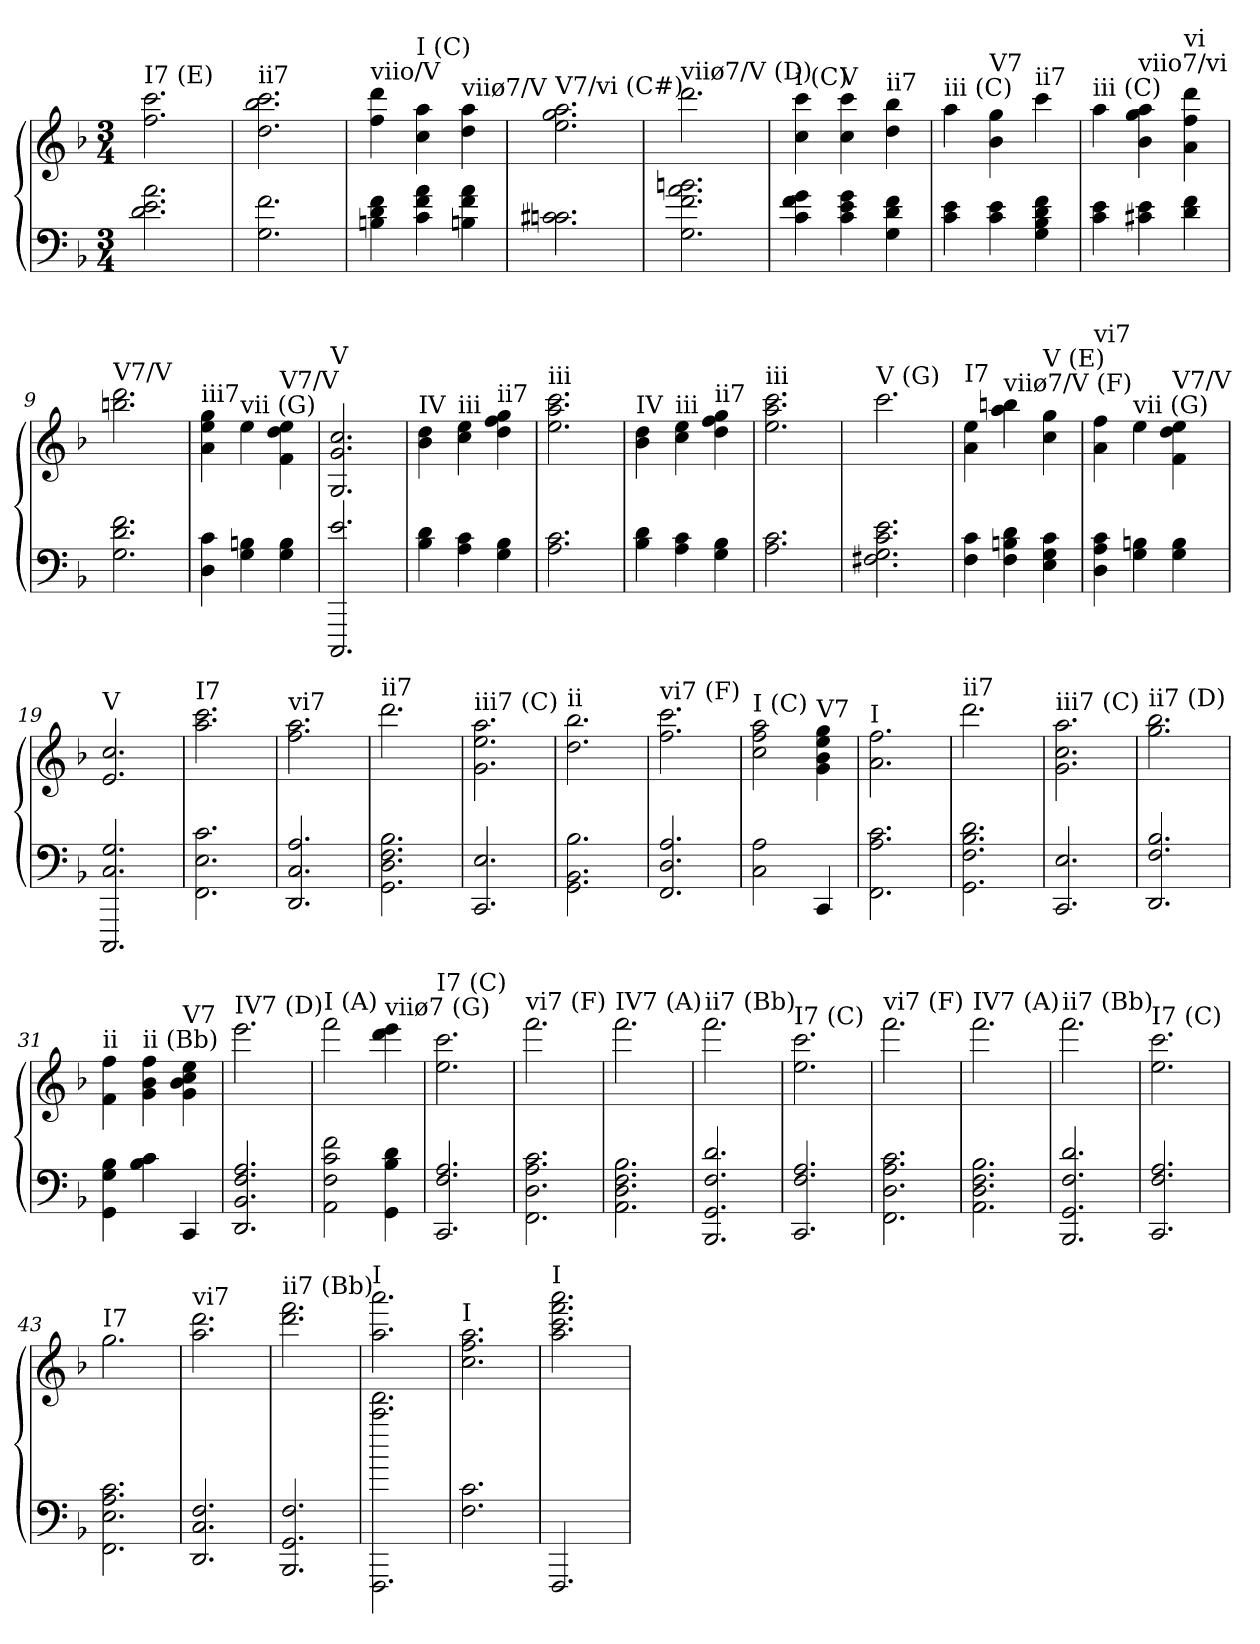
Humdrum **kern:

**kern	**kern
*part2	*part1
*staff2	*staff1
*clefF4	*clefG2
*k[b-]	*k[b-]
*F:	*F:
*M3/4	*M3/4
=1	=1
!	!LO:TX:a:t=I7 (E)
2.d 2.e 2.a	2.ff 2.ccc
=2	=2
!	!LO:TX:a:t=ii7
2.G 2.f	2.dd 2.bb- 2.ccc
=3	=3
!	!LO:TX:a:t=viio/V
4Bn 4d 4f	4ff 4ddd
!	!LO:TX:a:t=I (C)
4c 4f 4a	4cc 4aa
!	!LO:TX:a:t=viiø7/V
4Bn 4f 4a	4dd 4aa
=4	=4
!	!LO:TX:a:t=V7/vi (C#)
2.cn 2.c#X	2.ee 2.gg 2.aa
=5	=5
!	!LO:TX:a:t=viiø7/V (D)
2.G 2.f 2.a 2.bn	2.ddd
=6	=6
!	!LO:TX:a:t=i (C)
4c 4f 4g	4cc 4ccc
!	!LO:TX:a:t=V
4c 4e 4g	4cc 4ccc
!	!LO:TX:a:t=ii7
4G 4d 4f	4dd 4bb-
=7	=7
!	!LO:TX:a:t=iii (C)
4c 4e	4aa
!	!LO:TX:a:t=V7
4c 4e	4b- 4gg
!	!LO:TX:a:t=ii7
4G 4B- 4d 4f	4ccc
=8	=8
!	!LO:TX:a:t=iii (C)
4c 4e	4aa
!	!LO:TX:a:t=viio7/vi
4c#X 4e	4b- 4gg 4aa
!	!LO:TX:a:t=vi
4d 4f	4a 4ff 4ddd
=9	=9
!	!LO:TX:a:t=V7/V
2.G 2.d 2.f	2.bbn 2.ddd
=10	=10
!	!LO:TX:a:t=iii7
4D 4c	4a 4ee 4gg
!	!LO:TX:a:t=vii (G)
4G 4Bn	4ee
!	!LO:TX:a:t=V7/V
4G 4B	4f 4dd 4ee
=11	=11
!	!LO:TX:a:t=V
2.CCC 2.e	2.G 2.g 2.cc
=12	=12
!	!LO:TX:a:t=IV
4B- 4d	4b- 4dd
!	!LO:TX:a:t=iii
4A 4c	4cc 4ee
!	!LO:TX:a:t=ii7
4G 4B-	4dd 4ff 4gg
=13	=13
!	!LO:TX:a:t=iii
2.A 2.c	2.ee 2.aa 2.ccc
=14	=14
!	!LO:TX:a:t=IV
4B- 4d	4b- 4dd
!	!LO:TX:a:t=iii
4A 4c	4cc 4ee
!	!LO:TX:a:t=ii7
4G 4B-	4dd 4ff 4gg
=15	=15
!	!LO:TX:a:t=iii
2.A 2.c	2.ee 2.aa 2.ccc
=16	=16
!	!LO:TX:a:t=V (G)
2.F#X 2.G 2.c 2.e	2.ccc
=17	=17
!	!LO:TX:a:t=I7
4F 4c	4a 4ee
!	!LO:TX:a:t=viiø7/V (F)
4F 4Bn 4d	4aa 4bbn
!	!LO:TX:a:t=V (E)
4E 4G 4c	4cc 4gg
=18	=18
!	!LO:TX:a:t=vi7
4D 4A 4c	4a 4ff
!	!LO:TX:a:t=vii (G)
4G 4Bn	4ee
!	!LO:TX:a:t=V7/V
4G 4B	4f 4dd 4ee
=19	=19
!	!LO:TX:a:t=V
2.CCC 2.C 2.G	2.e 2.cc
=20	=20
!	!LO:TX:a:t=I7
2.FF 2.E 2.c	2.aa 2.ccc
=21	=21
!	!LO:TX:a:t=vi7
2.DD 2.C 2.A	2.ff 2.aa
=22	=22
!	!LO:TX:a:t=ii7
2.GG 2.D 2.F 2.B-	2.ddd
=23	=23
!	!LO:TX:a:t=iii7 (C)
2.CC 2.E	2.g 2.ee 2.aa
=24	=24
!	!LO:TX:a:t=ii
2.GG 2.BB- 2.B-	2.dd 2.bb-
=25	=25
!	!LO:TX:a:t=vi7 (F)
2.FF 2.D 2.A	2.ff 2.ccc
=26	=26
!	!LO:TX:a:t=I (C)
2C 2A	2cc 2ff 2aa
!	!LO:TX:a:t=V7
4CC	4g 4b- 4ee 4gg
=27	=27
!	!LO:TX:a:t=I
2.FF 2.A 2.c	2.a 2.ff
=28	=28
!	!LO:TX:a:t=ii7
2.GG 2.F 2.B- 2.d	2.ddd
=29	=29
!	!LO:TX:a:t=iii7 (C)
2.CC 2.E	2.g 2.cc 2.aa
=30	=30
!	!LO:TX:a:t=ii7 (D)
2.DD 2.F 2.B-	2.gg 2.bb-
=31	=31
!	!LO:TX:a:t=ii
4GG 4G 4B-	4f 4ff
!	!LO:TX:a:t=ii (Bb)
4B- 4c	4g 4b- 4ff
!	!LO:TX:a:t=V7
4CC	4g 4b- 4cc 4ee
=32	=32
!	!LO:TX:a:t=IV7 (D)
2.DD 2.BB- 2.F 2.A	2.eee
=33	=33
!	!LO:TX:a:t=I (A)
2AA 2F 2c 2f	2fff
!	!LO:TX:a:t=viiø7 (G)
4GG 4B- 4d	4ddd 4eee
=34	=34
!	!LO:TX:a:t=I7 (C)
2.CC 2.F 2.A	2.ee 2.ccc
=35	=35
!	!LO:TX:a:t=vi7 (F)
2.FF 2.D 2.A 2.c	2.fff
=36	=36
!	!LO:TX:a:t=IV7 (A)
2.AA 2.D 2.F 2.B-	2.fff
=37	=37
!	!LO:TX:a:t=ii7 (Bb)
2.BBB- 2.GG 2.F 2.d	2.fff
=38	=38
!	!LO:TX:a:t=I7 (C)
2.CC 2.F 2.A	2.ee 2.ccc
=39	=39
!	!LO:TX:a:t=vi7 (F)
2.FF 2.D 2.A 2.c	2.fff
=40	=40
!	!LO:TX:a:t=IV7 (A)
2.AA 2.D 2.F 2.B-	2.fff
=41	=41
!	!LO:TX:a:t=ii7 (Bb)
2.BBB- 2.GG 2.F 2.d	2.fff
=42	=42
!	!LO:TX:a:t=I7 (C)
2.CC 2.F 2.A	2.ee 2.ccc
=43	=43
!	!LO:TX:a:t=I7
2.FF 2.E 2.A 2.c	2.gg
=44	=44
!	!LO:TX:a:t=vi7
2.DD 2.C 2.F	2.aa 2.ddd
=45	=45
!	!LO:TX:a:t=ii7 (Bb)
2.BBB- 2.GG 2.F	2.ddd 2.fff
=46	=46
!	!LO:TX:a:t=I
2.FFF 2.ccc 2.fff	2.aa 2.aaa
=47	=47
!	!LO:TX:a:t=I
2.F 2.c	2.cc 2.ff 2.aa
=48	=48
!	!LO:TX:a:t=I
2.FFF	2.aa 2.ccc 2.fff 2.aaa
=	=
*-	*-
